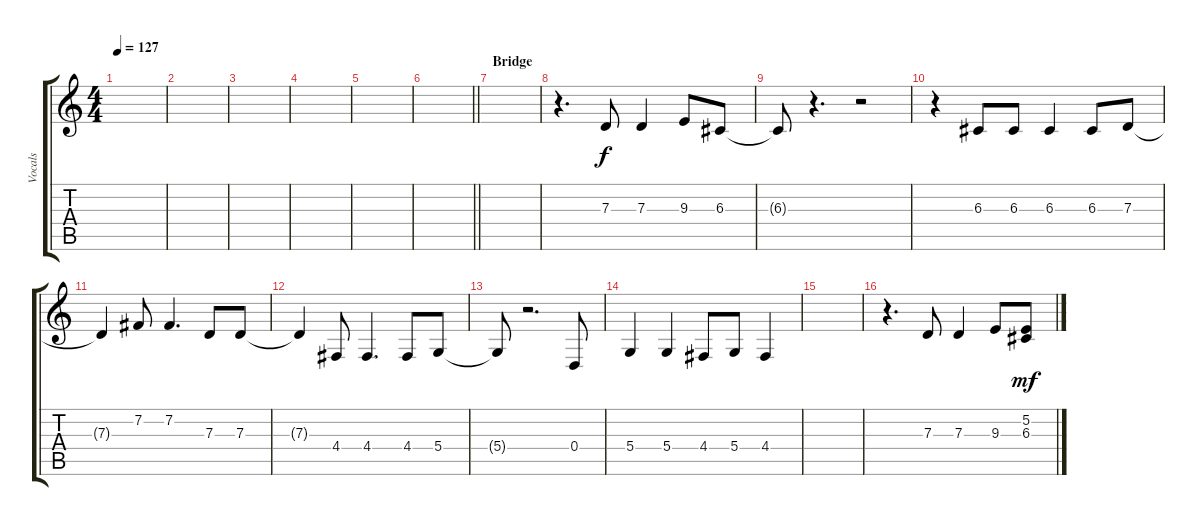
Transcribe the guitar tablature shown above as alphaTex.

\track ("Vocals" "Vocals") {instrument oboe}
\staff {score tabs}
\tuning (E4 B3 G3 D3 A2 E2) {hide}
\ts (4 4)
\tempo 127
\clef g2
\ks c
|
|
|
|
|
\barLineRight lightlight
|
\section ("" "Bridge")
|
r.4{d} 7.3.8{dy f} 7.3.4 9.3.8 6.3.8 |
6.3{t}.8 r.4{d} r.2 |
r.4 6.3.8 6.3.8 6.3.4 6.3.8 7.3.8 |
7.3{t}.4 7.2.8 7.2.4{d} 7.3.8 7.3.8 |
7.3{t}.4 4.4.8 4.4.4{d} 4.4.8 5.4.8 |
5.4{t}.8 r.2{d} 0.4.8 |
5.4.4 5.4.4 4.4.8 5.4.8 4.4.4 |
|
r.4{d} 7.3.8 7.3.4 9.3.8 (5.2 6.3).8{dy mf}
